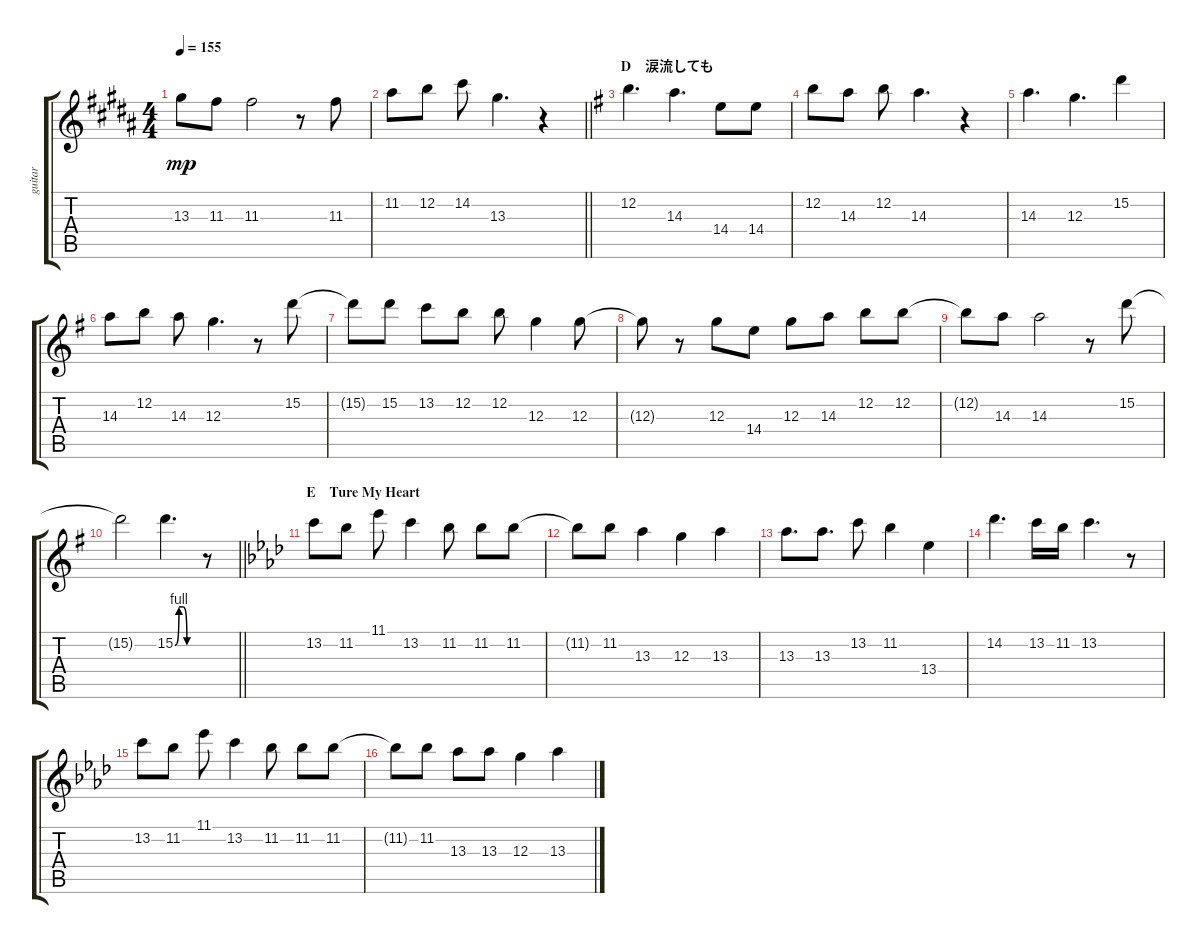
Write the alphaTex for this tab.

\track ("guitar" "guitar") {instrument overdrivenguitar}
\staff {score tabs}
\tuning (E4 B3 G3 D3 A2 E2) {hide}
\ts (4 4)
\tempo 155
\clef g2
\ks b
13.3{t}.8{dy mp} 11.3.8 11.3.2 r.8 11.3.8 |
\barLineRight lightlight
11.2.8 12.2.8 14.2.8 13.3.4{d} r.4 |
\section ("" "D　涙流しても")
\ks g
12.2.4{d} 14.3.4{d} 14.4.8 14.4.8 |
12.2.8 14.3.8 12.2.8 14.3.4{d} r.4 |
14.3.4{d} 12.3.4{d} 15.2.4 |
14.3.8 12.2.8 14.3.8 12.3.4{d} r.8 15.2.8 |
15.2{t}.8 15.2.8 13.2.8 12.2.8 12.2.8 12.3.4 12.3.8 |
12.3{t}.8 r.8 12.3.8 14.4.8 12.3.8 14.3.8 12.2.8 12.2.8 |
12.2{t}.8 14.3.8 14.3.2 r.8 15.2.8 |
\barLineRight lightlight
15.2{t}.2 15.2{be (custom 0 0 10 4 20 4 30 0 60 0)}.4{d} r.8 |
\section ("" "E　Ture My Heart")
\ks ab
13.2.8 11.2.8 11.1.8 13.2.4 11.2.8 11.2.8 11.2.8 |
11.2{t}.8 11.2.8 13.3.4 12.3.4 13.3.4 |
13.3.8{d} 13.3.8{d} 13.2.8 11.2.4 13.4.4 |
14.2.4{d} 13.2.16 11.2.16 13.2.4{d} r.8 |
13.2.8 11.2.8 11.1.8 13.2.4 11.2.8 11.2.8 11.2.8 |
11.2{t}.8 11.2.8 13.3.8 13.3.8 12.3.4 13.3.4
